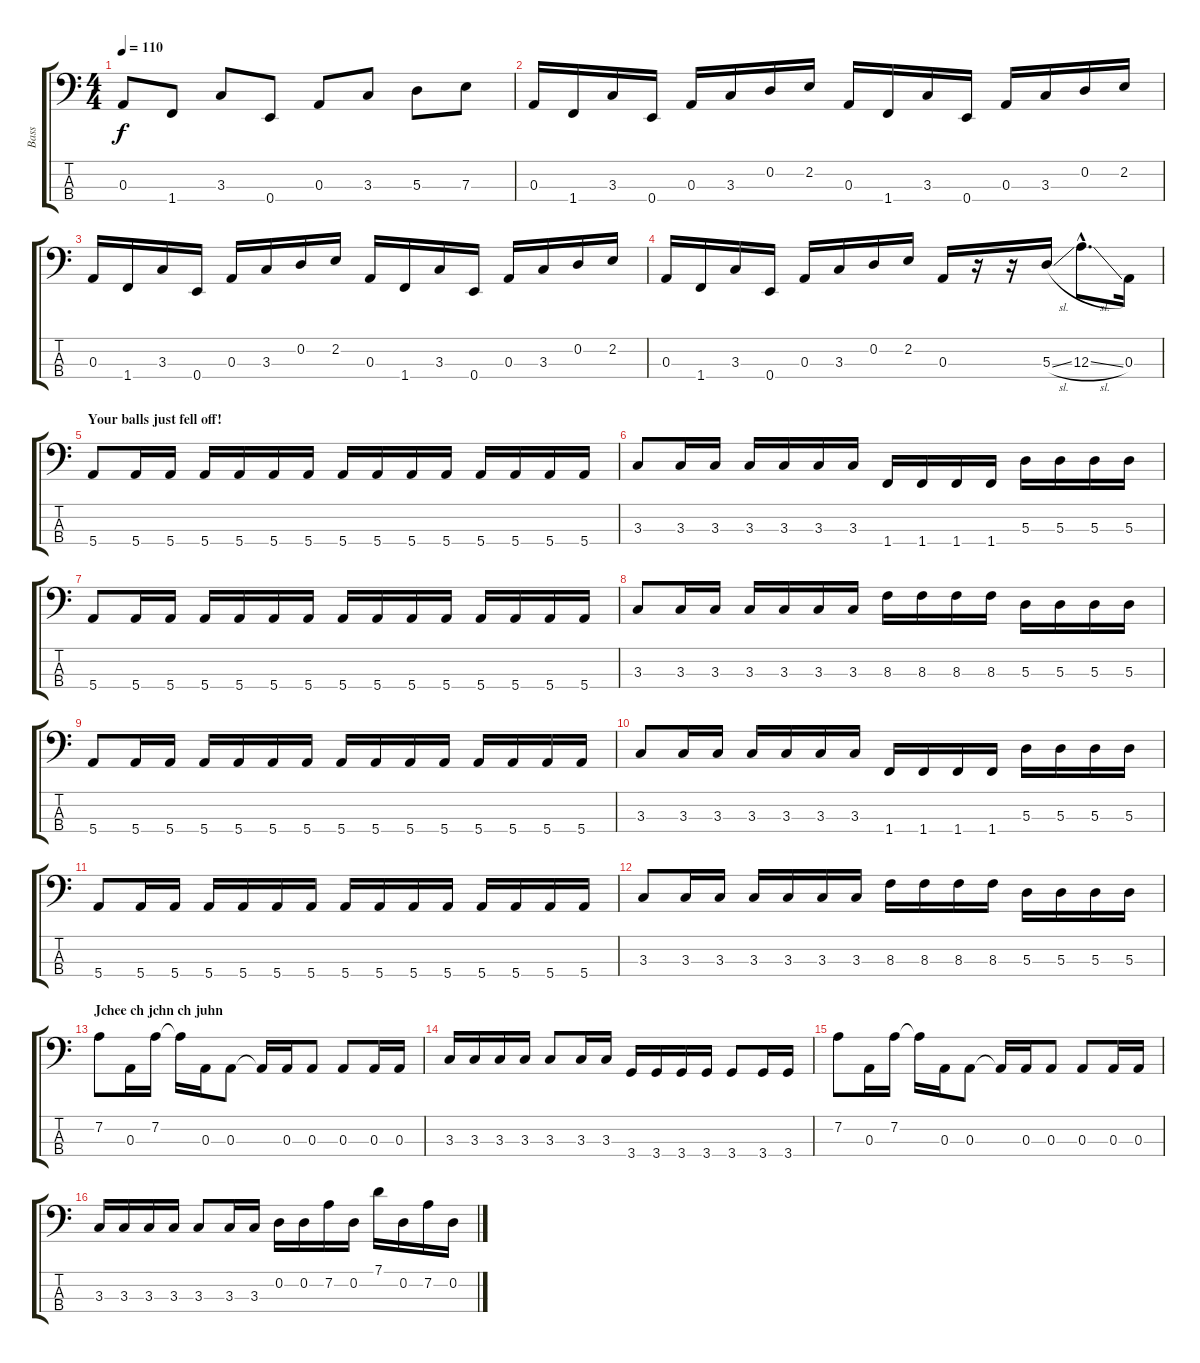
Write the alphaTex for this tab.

\track ("Bass" "Bass") {instrument electricbasspick}
\staff {score tabs}
\tuning (G2 D2 A1 E1) {hide}
\ts (4 4)
\tempo 110
\clef f4
\ks c
0.3.8{dy f} 1.4.8 3.3.8 0.4.8 0.3.8 3.3.8 5.3.8 7.3.8 |
0.3.16 1.4.16 3.3.16 0.4.16 0.3.16 3.3.16 0.2.16 2.2.16 0.3.16 1.4.16 3.3.16 0.4.16 0.3.16 3.3.16 0.2.16 2.2.16 |
0.3.16 1.4.16 3.3.16 0.4.16 0.3.16 3.3.16 0.2.16 2.2.16 0.3.16 1.4.16 3.3.16 0.4.16 0.3.16 3.3.16 0.2.16 2.2.16 |
0.3.16 1.4.16 3.3.16 0.4.16 0.3.16 3.3.16 0.2.16 2.2.16 0.3.16 r.16 r.16 5.3{sl}.16 12.3{sl hac}.8{d} 0.3.16 |
\section ("" "Your balls just fell off!")
5.4.8 5.4.16 5.4.16 5.4.16 5.4.16 5.4.16 5.4.16 5.4.16 5.4.16 5.4.16 5.4.16 5.4.16 5.4.16 5.4.16 5.4.16 |
3.3.8 3.3.16 3.3.16 3.3.16 3.3.16 3.3.16 3.3.16 1.4.16 1.4.16 1.4.16 1.4.16 5.3.16 5.3.16 5.3.16 5.3.16 |
5.4.8 5.4.16 5.4.16 5.4.16 5.4.16 5.4.16 5.4.16 5.4.16 5.4.16 5.4.16 5.4.16 5.4.16 5.4.16 5.4.16 5.4.16 |
3.3.8 3.3.16 3.3.16 3.3.16 3.3.16 3.3.16 3.3.16 8.3.16 8.3.16 8.3.16 8.3.16 5.3.16 5.3.16 5.3.16 5.3.16 |
5.4.8 5.4.16 5.4.16 5.4.16 5.4.16 5.4.16 5.4.16 5.4.16 5.4.16 5.4.16 5.4.16 5.4.16 5.4.16 5.4.16 5.4.16 |
3.3.8 3.3.16 3.3.16 3.3.16 3.3.16 3.3.16 3.3.16 1.4.16 1.4.16 1.4.16 1.4.16 5.3.16 5.3.16 5.3.16 5.3.16 |
5.4.8 5.4.16 5.4.16 5.4.16 5.4.16 5.4.16 5.4.16 5.4.16 5.4.16 5.4.16 5.4.16 5.4.16 5.4.16 5.4.16 5.4.16 |
3.3.8 3.3.16 3.3.16 3.3.16 3.3.16 3.3.16 3.3.16 8.3.16 8.3.16 8.3.16 8.3.16 5.3.16 5.3.16 5.3.16 5.3.16 |
\section ("" "Jchee ch jchn ch juhn")
7.2.8 0.3.16 7.2.16 7.2{t}.16 0.3.16 0.3.8 0.3{t}.16 0.3.16 0.3.8 0.3.8 0.3.16 0.3.16 |
3.3.16 3.3.16 3.3.16 3.3.16 3.3.8 3.3.16 3.3.16 3.4.16 3.4.16 3.4.16 3.4.16 3.4.8 3.4.16 3.4.16 |
7.2.8 0.3.16 7.2.16 7.2{t}.16 0.3.16 0.3.8 0.3{t}.16 0.3.16 0.3.8 0.3.8 0.3.16 0.3.16 |
3.3.16 3.3.16 3.3.16 3.3.16 3.3.8 3.3.16 3.3.16 0.2.16 0.2.16 7.2.16 0.2.16 7.1.16 0.2.16 7.2.16 0.2.16
